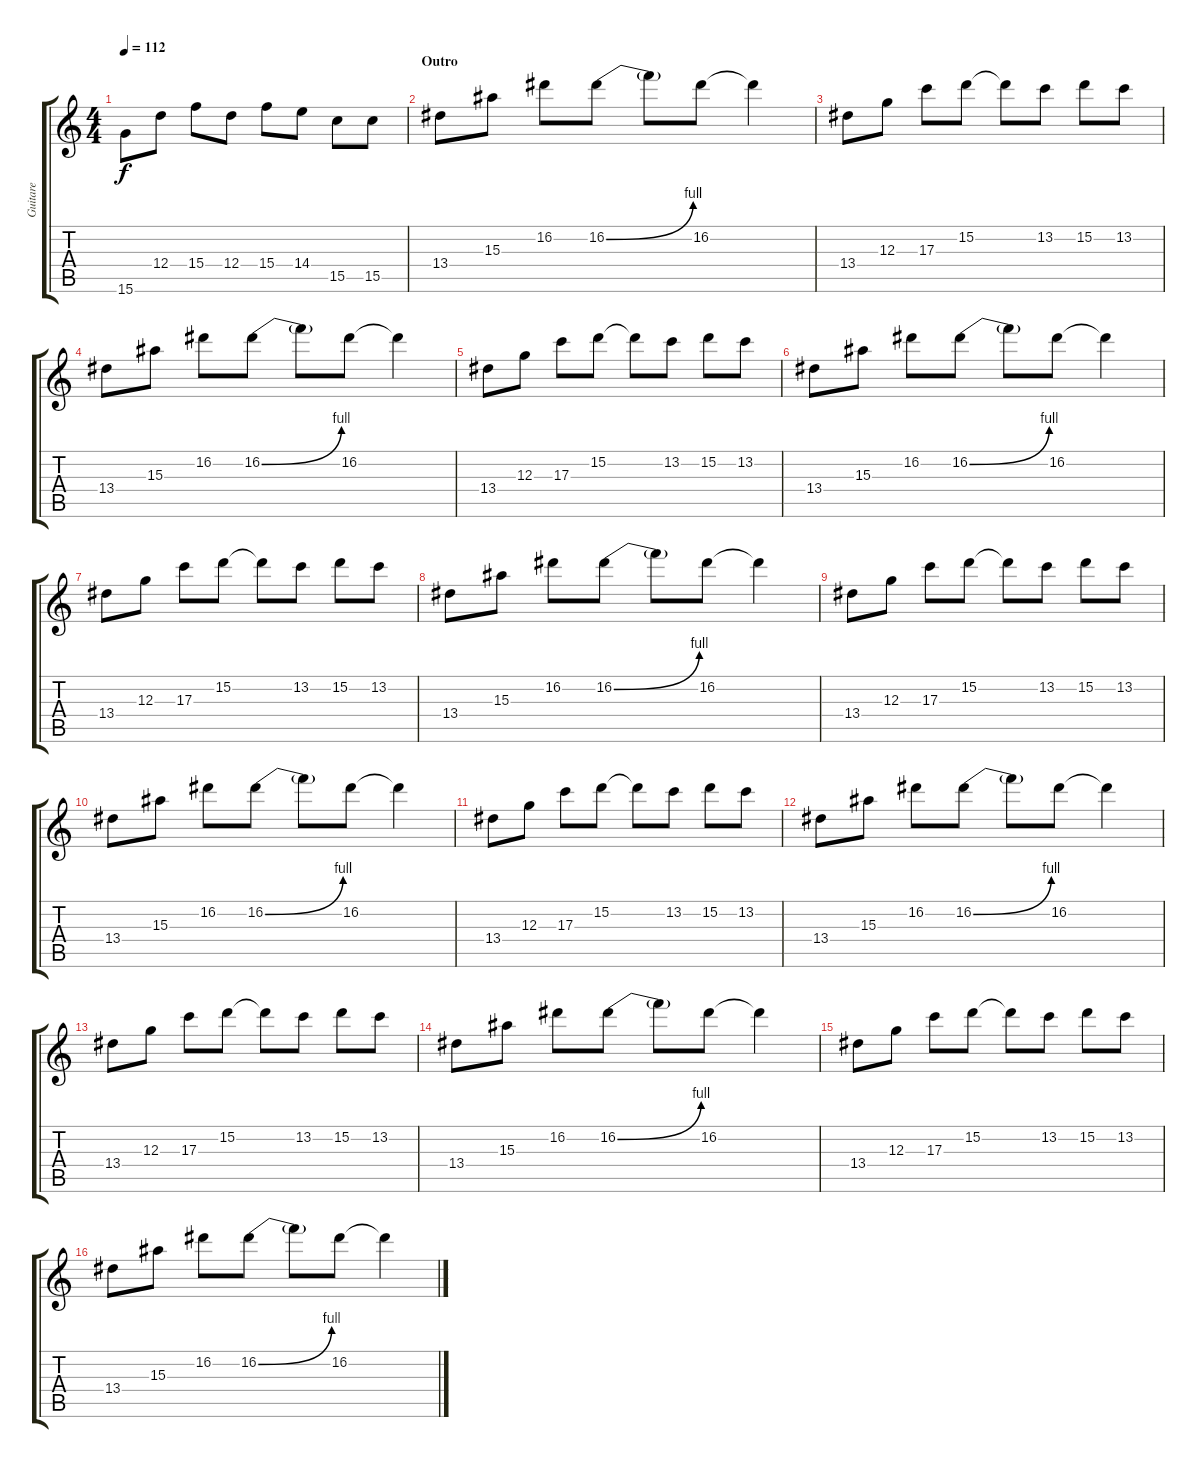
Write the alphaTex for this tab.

\track ("Guitare" "Guitare") {instrument overdrivenguitar}
\staff {score tabs}
\tuning (E4 B3 G3 D3 A2 E2) {hide}
\ts (4 4)
\tempo 112
\clef g2
\ks c
15.6{t}.8{dy f} 12.4.8 15.4.8 12.4.8 15.4.8 14.4.8 15.5.8 15.5.8 |
\section ("" "Outro")
13.4.8 15.3.8 16.2.8 16.2{be (bend 0 0 60 4)}.8 16.2{t}.8 16.2.8 16.2{t}.4 |
13.4.8 12.3.8 17.3.8 15.2.8 15.2{t}.8 13.2.8 15.2.8 13.2.8 |
13.4.8 15.3.8 16.2.8 16.2{be (bend 0 0 60 4)}.8 16.2{t}.8 16.2.8 16.2{t}.4 |
13.4.8 12.3.8 17.3.8 15.2.8 15.2{t}.8 13.2.8 15.2.8 13.2.8 |
13.4.8{volume 8} 15.3.8 16.2.8 16.2{be (bend 0 0 60 4)}.8 16.2{t}.8 16.2.8 16.2{t}.4 |
13.4.8 12.3.8 17.3.8 15.2.8 15.2{t}.8 13.2.8 15.2.8 13.2.8 |
13.4.8 15.3.8 16.2.8 16.2{be (bend 0 0 60 4)}.8 16.2{t}.8 16.2.8 16.2{t}.4 |
13.4.8 12.3.8 17.3.8 15.2.8 15.2{t}.8 13.2.8 15.2.8 13.2.8 |
13.4.8{volume 4} 15.3.8 16.2.8 16.2{be (bend 0 0 60 4)}.8 16.2{t}.8 16.2.8 16.2{t}.4 |
13.4.8 12.3.8 17.3.8 15.2.8 15.2{t}.8 13.2.8 15.2.8 13.2.8 |
13.4.8 15.3.8 16.2.8 16.2{be (bend 0 0 60 4)}.8 16.2{t}.8 16.2.8 16.2{t}.4 |
13.4.8 12.3.8 17.3.8 15.2.8 15.2{t}.8 13.2.8 15.2.8 13.2.8 |
13.4.8{volume 0} 15.3.8 16.2.8 16.2{be (bend 0 0 60 4)}.8 16.2{t}.8 16.2.8 16.2{t}.4 |
13.4.8 12.3.8 17.3.8 15.2.8 15.2{t}.8 13.2.8 15.2.8 13.2.8 |
13.4.8 15.3.8 16.2.8 16.2{be (bend 0 0 60 4)}.8 16.2{t}.8 16.2.8 16.2{t}.4
